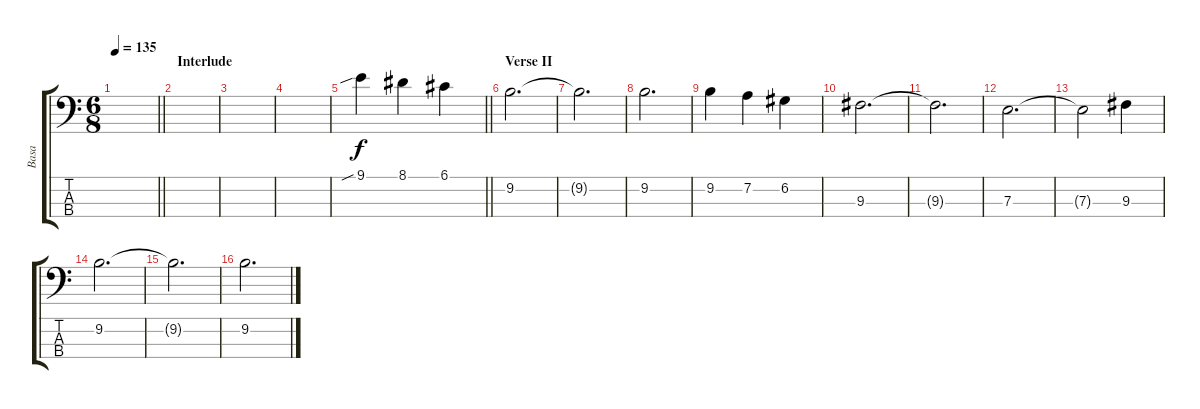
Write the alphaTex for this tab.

\track ("Basa" "Basa") {instrument electricbassfinger}
\staff {score tabs}
\tuning (G2 D2 A1 E1) {hide}
\ts (6 8)
\tempo 135
\clef f4
\barLineRight lightlight
\ks c
|
\section ("" "Interlude")
|
|
|
\barLineRight lightlight
9.1{sib}.4 8.1.4 6.1.4 |
\section ("" "Verse II")
9.2.2{d} |
9.2{t}.2{d} |
9.2.2{d} |
9.2.4 7.2.4 6.2.4 |
9.3.2{d} |
9.3{t}.2{d} |
7.3.2{d} |
7.3{t}.2 9.3.4 |
9.2.2{d} |
9.2{t}.2{d} |
9.2.2{d}
